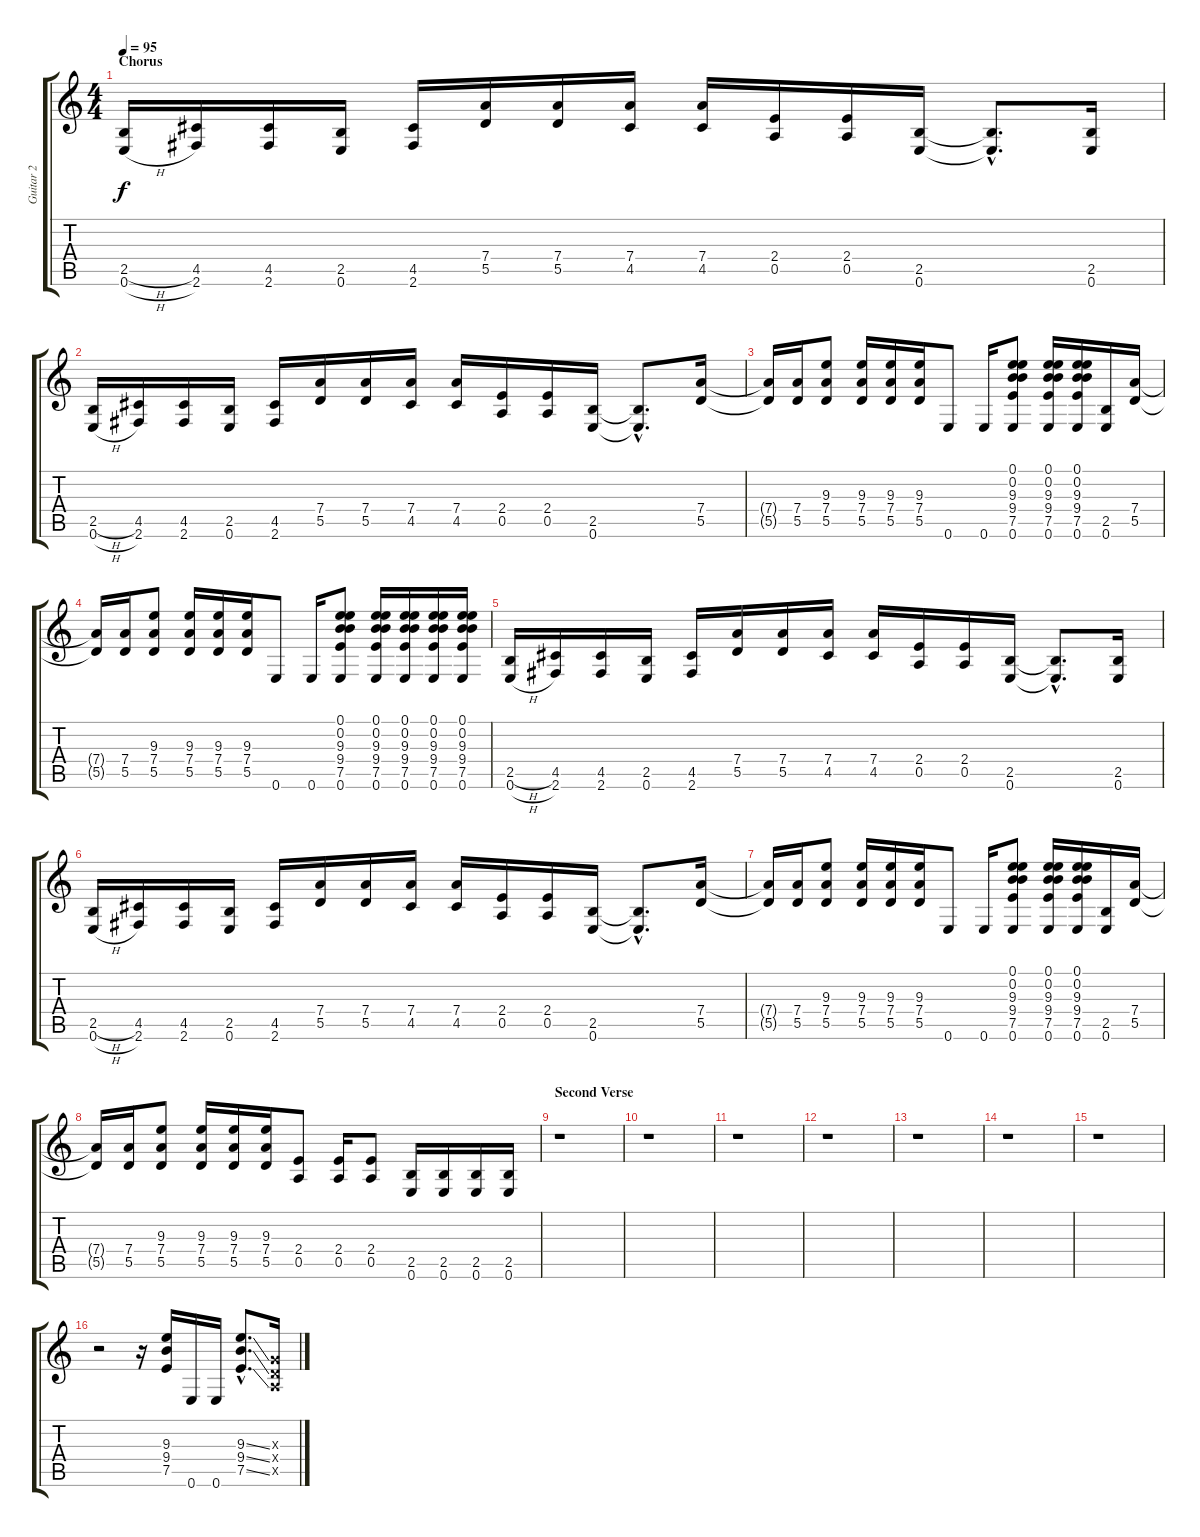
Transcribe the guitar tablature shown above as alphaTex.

\track ("Guitar 2" "Guitar 2") {instrument distortionguitar}
\staff {score tabs}
\tuning (E4 B3 G3 D3 A2 E2) {hide}
\ts (4 4)
\section ("" "Chorus")
\tempo 95
\clef g2
\ks c
(2.5{h} 0.6{h}).16{dy f} (4.5 2.6).16 (4.5 2.6).16 (2.5 0.6).16 (4.5 2.6).16 (7.4 5.5).16 (7.4 5.5).16 (7.4 4.5).16 (7.4 4.5).16 (2.4 0.5).16 (2.4 0.5).16 (2.5 0.6).16 (2.5{hac t} 0.6{hac t}).8{d} (2.5 0.6).16 |
(2.5{h} 0.6{h}).16 (4.5 2.6).16 (4.5 2.6).16 (2.5 0.6).16 (4.5 2.6).16 (7.4 5.5).16 (7.4 5.5).16 (7.4 4.5).16 (7.4 4.5).16 (2.4 0.5).16 (2.4 0.5).16 (2.5 0.6).16 (2.5{hac t} 0.6{hac t}).8{d} (7.4 5.5).16 |
(7.4{t} 5.5{t}).16 (7.4 5.5).16 (9.3 7.4 5.5).8 (9.3 7.4 5.5).16 (9.3 7.4 5.5).16 (9.3 7.4 5.5).16 0.6.8 0.6.16 (0.1 0.2 9.3 9.4 7.5 0.6).8 (0.1 0.2 9.3 9.4 7.5 0.6).16 (0.1 0.2 9.3 9.4 7.5 0.6).16 (2.5 0.6).16 (7.4 5.5).16 |
(7.4{t} 5.5{t}).16 (7.4 5.5).16 (9.3 7.4 5.5).8 (9.3 7.4 5.5).16 (9.3 7.4 5.5).16 (9.3 7.4 5.5).16 0.6.8 0.6.16 (0.1 0.2 9.3 9.4 7.5 0.6).8 (0.1 0.2 9.3 9.4 7.5 0.6).16 (0.1 0.2 9.3 9.4 7.5 0.6).16 (0.1 0.2 9.3 9.4 7.5 0.6).16 (0.1 0.2 9.3 9.4 7.5 0.6).16 |
(2.5{h} 0.6{h}).16 (4.5 2.6).16 (4.5 2.6).16 (2.5 0.6).16 (4.5 2.6).16 (7.4 5.5).16 (7.4 5.5).16 (7.4 4.5).16 (7.4 4.5).16 (2.4 0.5).16 (2.4 0.5).16 (2.5 0.6).16 (2.5{hac t} 0.6{hac t}).8{d} (2.5 0.6).16 |
(2.5{h} 0.6{h}).16 (4.5 2.6).16 (4.5 2.6).16 (2.5 0.6).16 (4.5 2.6).16 (7.4 5.5).16 (7.4 5.5).16 (7.4 4.5).16 (7.4 4.5).16 (2.4 0.5).16 (2.4 0.5).16 (2.5 0.6).16 (2.5{hac t} 0.6{hac t}).8{d} (7.4 5.5).16 |
(7.4{t} 5.5{t}).16 (7.4 5.5).16 (9.3 7.4 5.5).8 (9.3 7.4 5.5).16 (9.3 7.4 5.5).16 (9.3 7.4 5.5).16 0.6.8 0.6.16 (0.1 0.2 9.3 9.4 7.5 0.6).8 (0.1 0.2 9.3 9.4 7.5 0.6).16 (0.1 0.2 9.3 9.4 7.5 0.6).16 (2.5 0.6).16 (7.4 5.5).16 |
(7.4{t} 5.5{t}).16 (7.4 5.5).16 (9.3 7.4 5.5).8 (9.3 7.4 5.5).16 (9.3 7.4 5.5).16 (9.3 7.4 5.5).16 (2.4 0.5).8 (2.4 0.5).16 (2.4 0.5).8 (2.5 0.6).16 (2.5 0.6).16 (2.5 0.6).16 (2.5 0.6).16 |
\section ("" "Second Verse")
r.1 |
r.1 |
r.1 |
r.1 |
r.1 |
r.1 |
r.1 |
r.2 r.16 (9.3 9.4 7.5).16 0.6.16 0.6.16 (9.3{ss hac} 9.4{ss hac} 7.5{ss hac}).8{d} (0.3{x} 0.4{x} 0.5{x}).16
